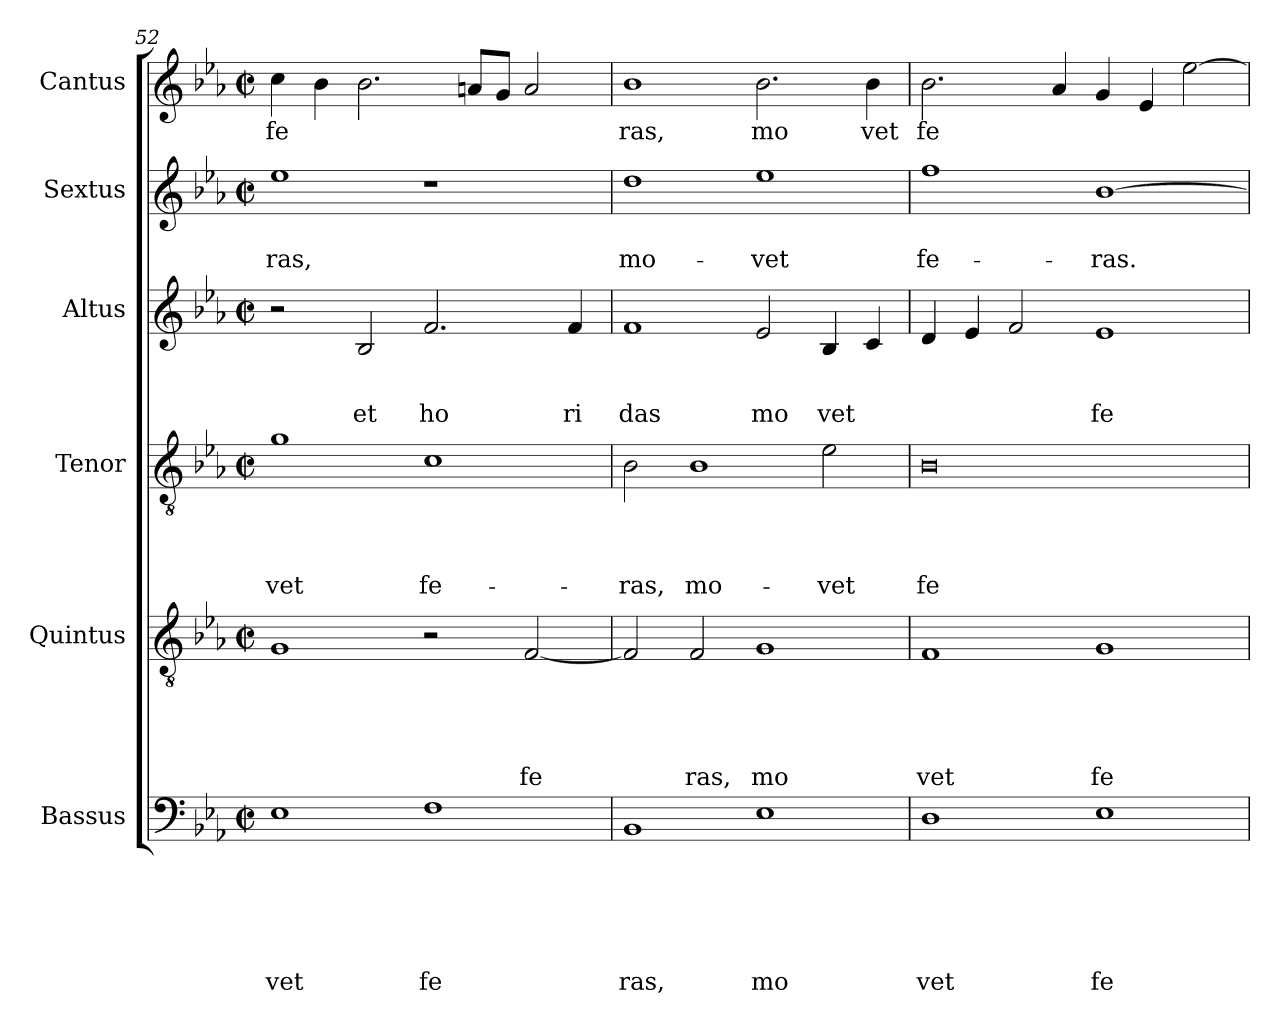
**kern	**text	**text	**text	**text	**text	**text	**kern	**text	**text	**text	**text	**text	**kern	**text	**text	**text	**text	**kern	**text	**text	**text	**kern	**text	**text	**kern	**text
*part6	*part6	*part6	*part6	*part6	*part6	*part6	*part5	*part5	*part5	*part5	*part5	*part5	*part4	*part4	*part4	*part4	*part4	*part3	*part3	*part3	*part3	*part2	*part2	*part2	*part1	*part1
*staff6	*staff6	*staff6	*staff6	*staff6	*staff6	*staff6	*staff5	*staff5	*staff5	*staff5	*staff5	*staff5	*staff4	*staff4	*staff4	*staff4	*staff4	*staff3	*staff3	*staff3	*staff3	*staff2	*staff2	*staff2	*staff1	*staff1
*I"Bassus	*	*	*	*	*	*	*I"Quintus	*	*	*	*	*	*I"Tenor	*	*	*	*	*I"Altus	*	*	*	*I"Sextus	*	*	*I"Cantus	*
*clefF4	*	*	*	*	*	*	*clefGv2	*	*	*	*	*	*clefGv2	*	*	*	*	*clefG2	*	*	*	*clefG2	*	*	*clefG2	*
*k[b-e-a-]	*	*	*	*	*	*	*k[b-e-a-]	*	*	*	*	*	*k[b-e-a-]	*	*	*	*	*k[b-e-a-]	*	*	*	*k[b-e-a-]	*	*	*k[b-e-a-]	*
*E-:	*	*	*	*	*	*	*E-:	*	*	*	*	*	*E-:	*	*	*	*	*E-:	*	*	*	*E-:	*	*	*E-:	*
*M2/2	*	*	*	*	*	*	*M2/2	*	*	*	*	*	*M2/2	*	*	*	*	*M2/2	*	*	*	*M2/2	*	*	*M2/2	*
*met(c|)	*	*	*	*	*	*	*met(c|)	*	*	*	*	*	*met(c|)	*	*	*	*	*met(c|)	*	*	*	*met(c|)	*	*	*met(c|)	*
=52	=52	=52	=52	=52	=52	=52	=52	=52	=52	=52	=52	=52	=52	=52	=52	=52	=52	=52	=52	=52	=52	=52	=52	=52	=52	=52
!	!	!	!	!	!	!LO:LY:b	!	!	!	!	!	!	!	!	!	!	!LO:LY:b	!	!	!	!	!	!	!LO:LY:b	!	!LO:LY:b
1E-	.	.	.	.	.	vet	1G	.	.	.	.	.	1g	.	.	.	-vet	2r	.	.	.	1ee-	.	-ras,	4cc\	fe
.	.	.	.	.	.	.	.	.	.	.	.	.	.	.	.	.	.	.	.	.	.	.	.	.	4b-\	.
!	!	!	!	!	!	!	!	!	!	!	!	!	!	!	!	!	!	!	!	!	!LO:LY:b	!	!	!	!	!
.	.	.	.	.	.	.	.	.	.	.	.	.	.	.	.	.	.	2B-/	.	.	et	.	.	.	2.b-\	.
!	!	!	!	!	!	!LO:LY:b	!	!	!	!	!	!	!	!	!	!	!LO:LY:b	!	!	!	!LO:LY:b	!	!	!	!	!
1F	.	.	.	.	.	fe	2r	.	.	.	.	.	1c	.	.	.	fe-	2.f/	.	.	ho	1r	.	.	.	.
.	.	.	.	.	.	.	.	.	.	.	.	.	.	.	.	.	.	.	.	.	.	.	.	.	8an/L	.
.	.	.	.	.	.	.	.	.	.	.	.	.	.	.	.	.	.	.	.	.	.	.	.	.	8g/J	.
!	!	!	!	!	!	!	!	!	!	!	!	!LO:LY:b	!	!	!	!	!	!	!	!	!	!	!	!	!	!
.	.	.	.	.	.	.	[<2F/	.	.	.	.	fe	.	.	.	.	.	.	.	.	.	.	.	.	2a/	.
!	!	!	!	!	!	!	!	!	!	!	!	!	!	!	!	!	!	!	!	!	!LO:LY:b	!	!	!	!	!
.	.	.	.	.	.	.	.	.	.	.	.	.	.	.	.	.	.	4f/	.	.	ri	.	.	.	.	.
=53	=53	=53	=53	=53	=53	=53	=53	=53	=53	=53	=53	=53	=53	=53	=53	=53	=53	=53	=53	=53	=53	=53	=53	=53	=53	=53
!	!	!	!	!	!	!LO:LY:b	!	!	!	!	!	!	!	!	!	!	!LO:LY:b	!	!	!	!LO:LY:b	!	!	!LO:LY:b	!	!LO:LY:b
1BB-	.	.	.	.	.	ras,	2F/]	.	.	.	.	.	2B-\	.	.	.	-ras,	1f	.	.	das	1dd	.	mo-	1b-	ras,
!	!	!	!	!	!	!	!	!	!	!	!	!LO:LY:b	!	!	!	!	!LO:LY:b	!	!	!	!	!	!	!	!	!
.	.	.	.	.	.	.	2F/	.	.	.	.	ras,	1B-	.	.	.	mo-	.	.	.	.	.	.	.	.	.
!	!	!	!	!	!	!LO:LY:b	!	!	!	!	!	!LO:LY:b	!	!	!	!	!	!	!	!	!LO:LY:b	!	!	!LO:LY:b	!	!LO:LY:b
1E-	.	.	.	.	.	mo	1G	.	.	.	.	mo	.	.	.	.	.	2e-/	.	.	mo	1ee-	.	-vet	2.b-\	mo
!	!	!	!	!	!	!	!	!	!	!	!	!	!	!	!	!	!LO:LY:b	!	!	!	!LO:LY:b	!	!	!	!	!
.	.	.	.	.	.	.	.	.	.	.	.	.	2e-\	.	.	.	-vet	4B-/	.	.	vet	.	.	.	.	.
!	!	!	!	!	!	!	!	!	!	!	!	!	!	!	!	!	!	!	!	!	!	!	!	!	!	!LO:LY:b
.	.	.	.	.	.	.	.	.	.	.	.	.	.	.	.	.	.	4c/	.	.	.	.	.	.	4b-\	vet
=54	=54	=54	=54	=54	=54	=54	=54	=54	=54	=54	=54	=54	=54	=54	=54	=54	=54	=54	=54	=54	=54	=54	=54	=54	=54	=54
!	!	!	!	!	!	!LO:LY:b	!	!	!	!	!	!LO:LY:b	!	!	!	!	!LO:LY:b	!	!	!	!	!	!	!LO:LY:b	!	!LO:LY:b
1D	.	.	.	.	.	vet	1F	.	.	.	.	vet	0B-	.	.	.	fe-	4d/	.	.	.	1ff	.	fe-	2.b-\	fe
.	.	.	.	.	.	.	.	.	.	.	.	.	.	.	.	.	.	4e-/	.	.	.	.	.	.	.	.
.	.	.	.	.	.	.	.	.	.	.	.	.	.	.	.	.	.	2f/	.	.	.	.	.	.	.	.
.	.	.	.	.	.	.	.	.	.	.	.	.	.	.	.	.	.	.	.	.	.	.	.	.	4a-/	.
!	!	!	!	!	!	!LO:LY:b	!	!	!	!	!	!LO:LY:b	!	!	!	!	!	!	!	!	!LO:LY:b	!	!	!LO:LY:b	!	!
1E-	.	.	.	.	.	fe	1G	.	.	.	.	fe	.	.	.	.	.	1e-	.	.	fe	[>1b-	.	-ras.	4g/	.
.	.	.	.	.	.	.	.	.	.	.	.	.	.	.	.	.	.	.	.	.	.	.	.	.	4e-/	.
.	.	.	.	.	.	.	.	.	.	.	.	.	.	.	.	.	.	.	.	.	.	.	.	.	[>2ee-\	.
=	=	=	=	=	=	=	=	=	=	=	=	=	=	=	=	=	=	=	=	=	=	=	=	=	=	=
*-	*-	*-	*-	*-	*-	*-	*-	*-	*-	*-	*-	*-	*-	*-	*-	*-	*-	*-	*-	*-	*-	*-	*-	*-	*-	*-
